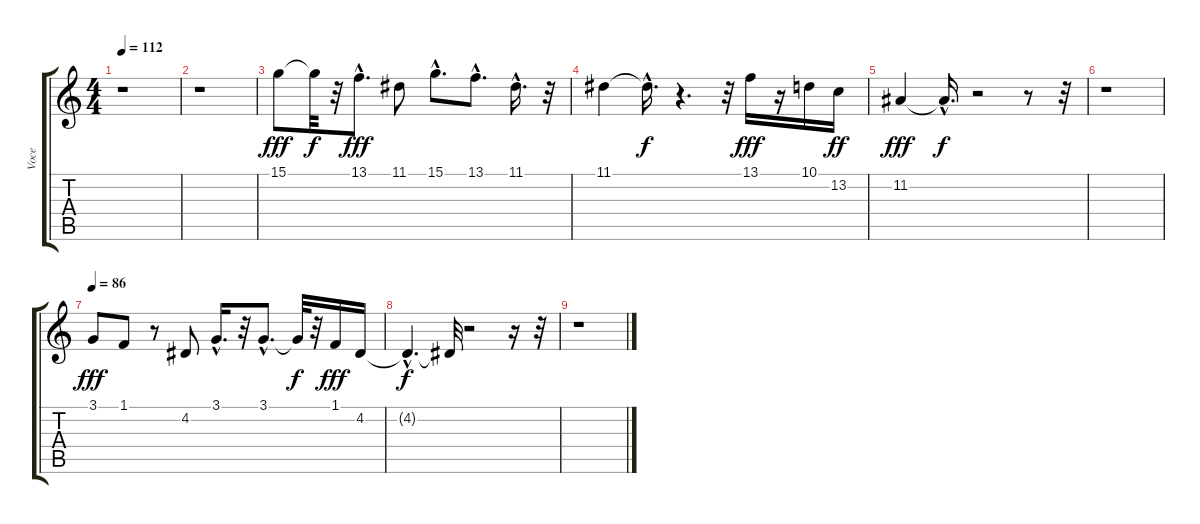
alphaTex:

\track ("Voce" "Voce") {instrument panflute}
\staff {score tabs}
\tuning (E4 B3 G3 D3 A2 E2) {hide}
\ts (4 4)
\tempo 112
\clef g2
\ks c
r.1{dy f} |
r.1 |
15.1.8{dy fff} 15.1{t}.32{dy f} r.32 13.1{hac}.8{d dy fff} 11.1.8 15.1{hac}.8{d} 13.1{hac}.8{d} 11.1{hac}.16{d} r.32 |
11.1.4 11.1{hac t}.16{d dy f} r.4{d} r.32 13.1.16{dy fff} r.16 10.1.16 13.2.16{dy ff} |
11.2.4{dy fff} 11.2{hac t}.16{d dy f} r.2 r.8 r.32 |
r.1 |
\tempo 86
3.1.8{dy fff} 1.1.8 r.8 4.2.8 3.1{hac}.16{d} r.32 3.1{hac}.8{d} 3.1{t}.32{dy f} r.32 1.1.16{dy fff} 4.2.16 |
4.2{hac t}.4{d dy f} 4.2{t}.32 r.2 r.16 r.32 |
r.1
